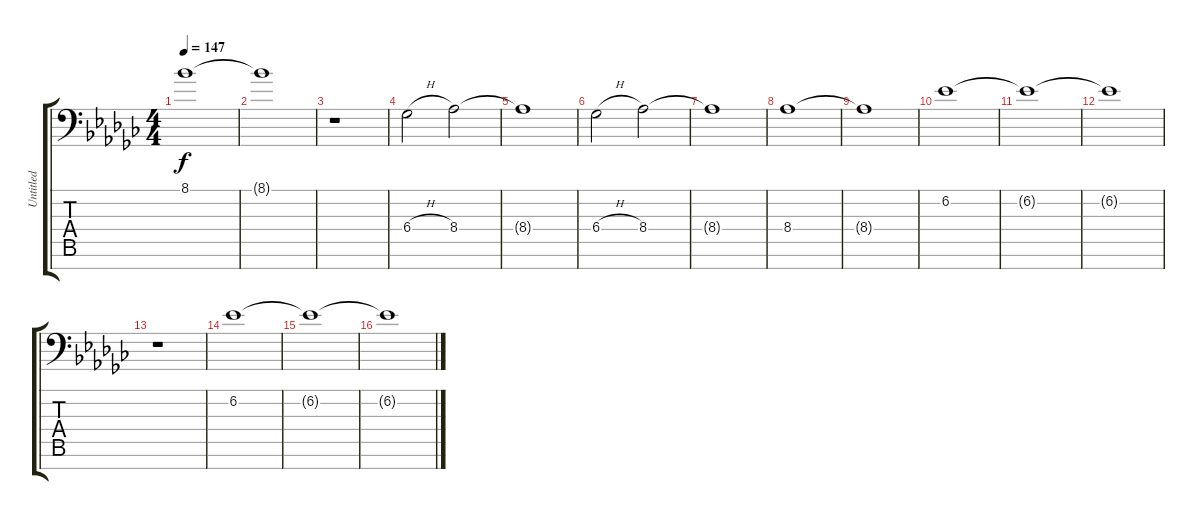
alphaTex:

\track ("Untitled" "Untitled") {instrument lead2sawtooth}
\staff {score tabs}
\tuning (D4 A3 F3 C3 G2 D2 A1) {hide}
\ts (4 4)
\tempo 147
\clef f4
\ks gb
8.1{t}.1{dy f} |
8.1{t}.1 |
r.1 |
6.4{h}.2 8.4.2 |
8.4{t}.1 |
6.4{h}.2 8.4.2 |
8.4{t}.1 |
8.4.1 |
8.4{t}.1 |
6.2.1 |
6.2{t}.1 |
6.2{t}.1 |
r.1 |
6.2.1 |
6.2{t}.1 |
6.2{t}.1
